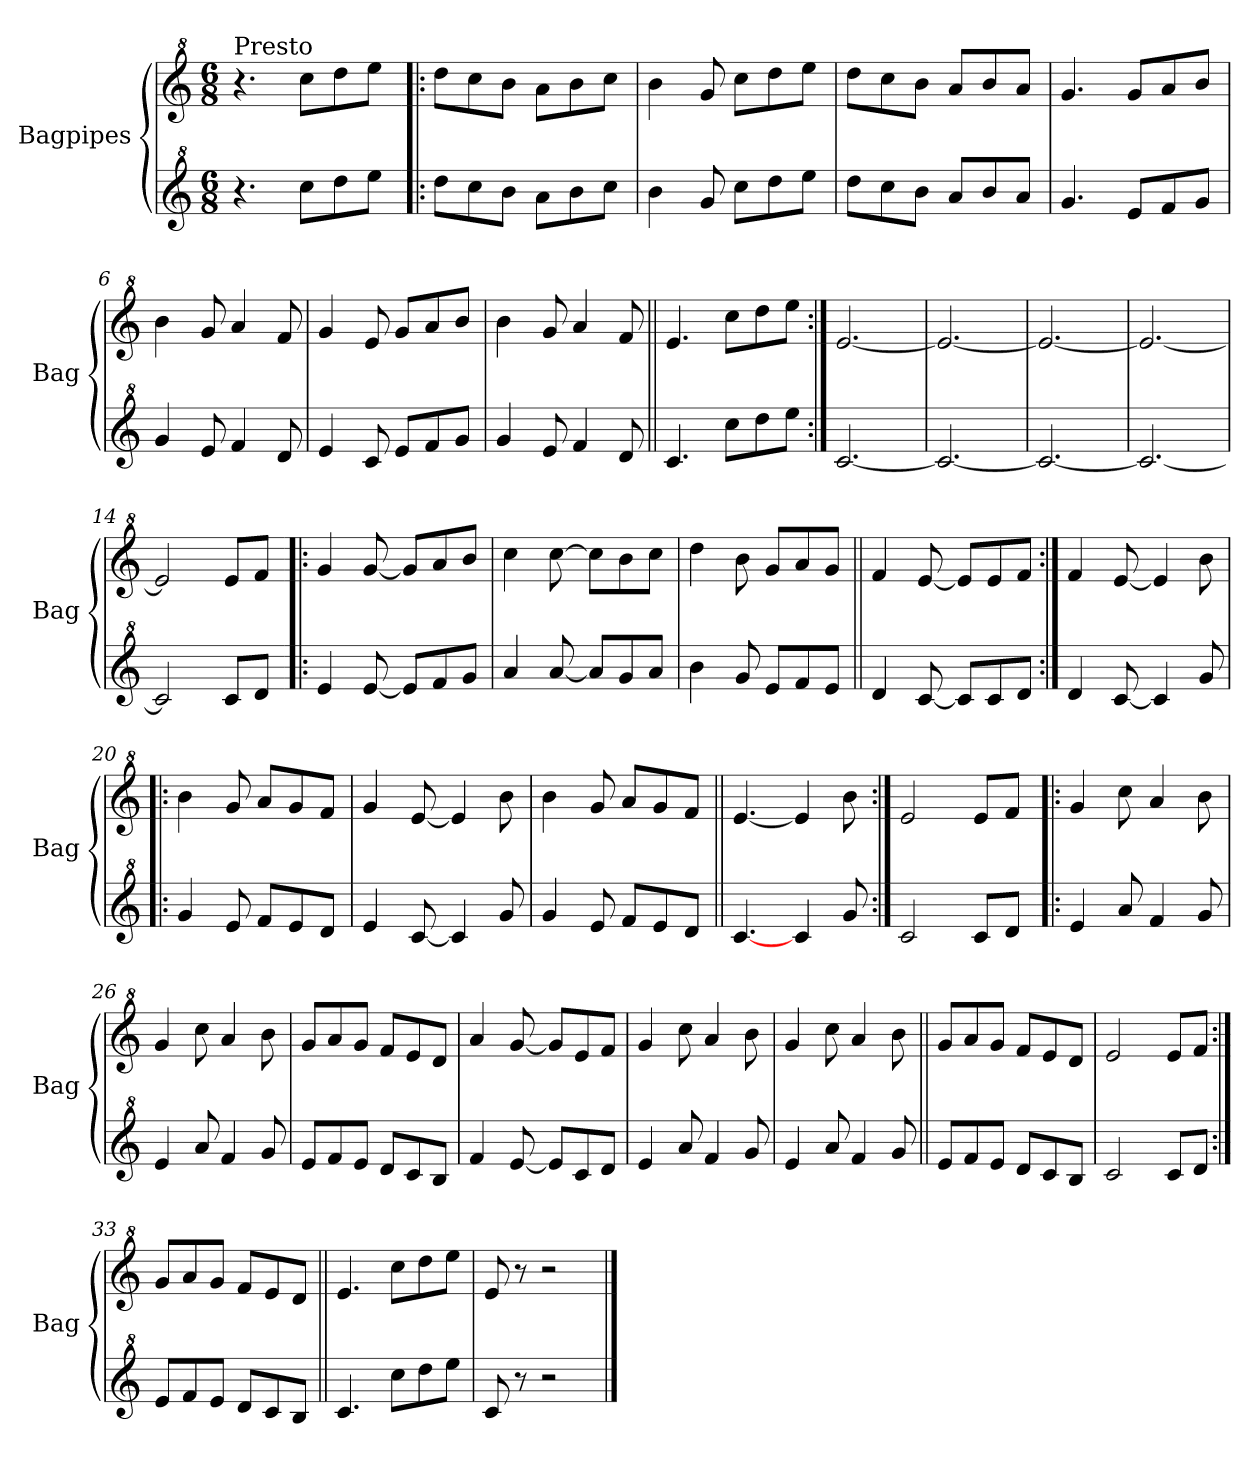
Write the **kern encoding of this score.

**kern	**kern
*part2	*part1
*staff2	*staff1
*I"Bagpipes	*I"Bagpipes
*I'Bag	*I'Bag
*clefG^2	*clefG^2
*k[]	*k[]
*C:	*C:
*M6/8	*M6/8
=1	=1
!	!LO:TX:a:t=Presto
4.r	4.r
8ccc\L	8ccc\L
8ddd\	8ddd\
8eee\J	8eee\J
=2!|:	=2!|:
8ddd\L	8ddd\L
8ccc\	8ccc\
8bb\J	8bb\J
8aa\L	8aa\L
8bb\	8bb\
8ccc\J	8ccc\J
=3	=3
4bb\	4bb\
8gg/	8gg/
8ccc\L	8ccc\L
8ddd\	8ddd\
8eee\J	8eee\J
=4	=4
8ddd\L	8ddd\L
8ccc\	8ccc\
8bb\J	8bb\J
8aa/L	8aa/L
8bb/	8bb/
8aa/J	8aa/J
=5	=5
4.gg/	4.gg/
8ee/L	8gg/L
8ff/	8aa/
8gg/J	8bb/J
=6	=6
4gg/	4bb\
8ee/	8gg/
4ff/	4aa/
8dd/	8ff/
=7	=7
4ee/	4gg/
8cc/	8ee/
8ee/L	8gg/L
8ff/	8aa/
8gg/J	8bb/J
=8	=8
4gg/	4bb\
8ee/	8gg/
4ff/	4aa/
8dd/	8ff/
!!LO:LB:g=z
=9||	=9||
4.cc/	4.ee/
8ccc\L	8ccc\L
8ddd\	8ddd\
8eee\J	8eee\J
=10:|!	=10:|!
[2.cc/	[2.ee/
=11	=11
2.cc/_	2.ee/_
=12	=12
2.cc/_	2.ee/_
=13	=13
2.cc/_	2.ee/_
=14	=14
2cc/]	2ee/]
8cc/L	8ee/L
8dd/J	8ff/J
=15!|:	=15!|:
4ee/	4gg/
[8ee/	[8gg/
8ee/L]	8gg/L]
8ff/	8aa/
8gg/J	8bb/J
=16	=16
4aa/	4ccc\
[8aa/	[8ccc\
8aa/L]	8ccc\L]
8gg/	8bb\
8aa/J	8ccc\J
=17	=17
4bb\	4ddd\
8gg/	8bb\
8ee/L	8gg/L
8ff/	8aa/
8ee/J	8gg/J
=18||	=18||
4dd/	4ff/
[8cc/	[8ee/
8cc/L]	8ee/L]
8cc/	8ee/
8dd/J	8ff/J
!!LO:LB:g=z
=19:|!	=19:|!
4dd/	4ff/
[8cc/	[8ee/
4cc/]	4ee/]
8gg/	8bb\
=20!|:	=20!|:
4gg/	4bb\
8ee/	8gg/
8ff/L	8aa/L
8ee/	8gg/
8dd/J	8ff/J
=21	=21
4ee/	4gg/
[8cc/	[8ee/
4cc/]	4ee/]
8gg/	8bb\
=22	=22
4gg/	4bb\
8ee/	8gg/
8ff/L	8aa/L
8ee/	8gg/
8dd/J	8ff/J
=23||	=23||
[4.cc/	[4.ee/
4cc/	4ee/]
8gg/	8bb\
=24:|!	=24:|!
2cc/	2ee/
8cc/L	8ee/L
8dd/J	8ff/J
=25!|:	=25!|:
4ee/	4gg/
8aa/	8ccc\
4ff/	4aa/
8gg/	8bb\
=26	=26
4ee/	4gg/
8aa/	8ccc\
4ff/	4aa/
8gg/	8bb\
!!LO:LB:g=z
=27	=27
8ee/L	8gg/L
8ff/	8aa/
8ee/J	8gg/J
8dd/L	8ff/L
8cc/	8ee/
8b/J	8dd/J
=28	=28
4ff/	4aa/
[8ee/	[8gg/
8ee/L]	8gg/L]
8cc/	8ee/
8dd/J	8ff/J
=29	=29
4ee/	4gg/
8aa/	8ccc\
4ff/	4aa/
8gg/	8bb\
=30	=30
4ee/	4gg/
8aa/	8ccc\
4ff/	4aa/
8gg/	8bb\
=31||	=31||
8ee/L	8gg/L
8ff/	8aa/
8ee/J	8gg/J
8dd/L	8ff/L
8cc/	8ee/
8b/J	8dd/J
=32	=32
2cc/	2ee/
8cc/L	8ee/L
8dd/J	8ff/J
=33:|!	=33:|!
8ee/L	8gg/L
8ff/	8aa/
8ee/J	8gg/J
8dd/L	8ff/L
8cc/	8ee/
8b/J	8dd/J
=34||	=34||
4.cc/	4.ee/
8ccc\L	8ccc\L
8ddd\	8ddd\
8eee\J	8eee\J
!!LO:LB:g=z
=35	=35
8cc/	8ee/
8r	8r
2r	2r
==	==
*-	*-
